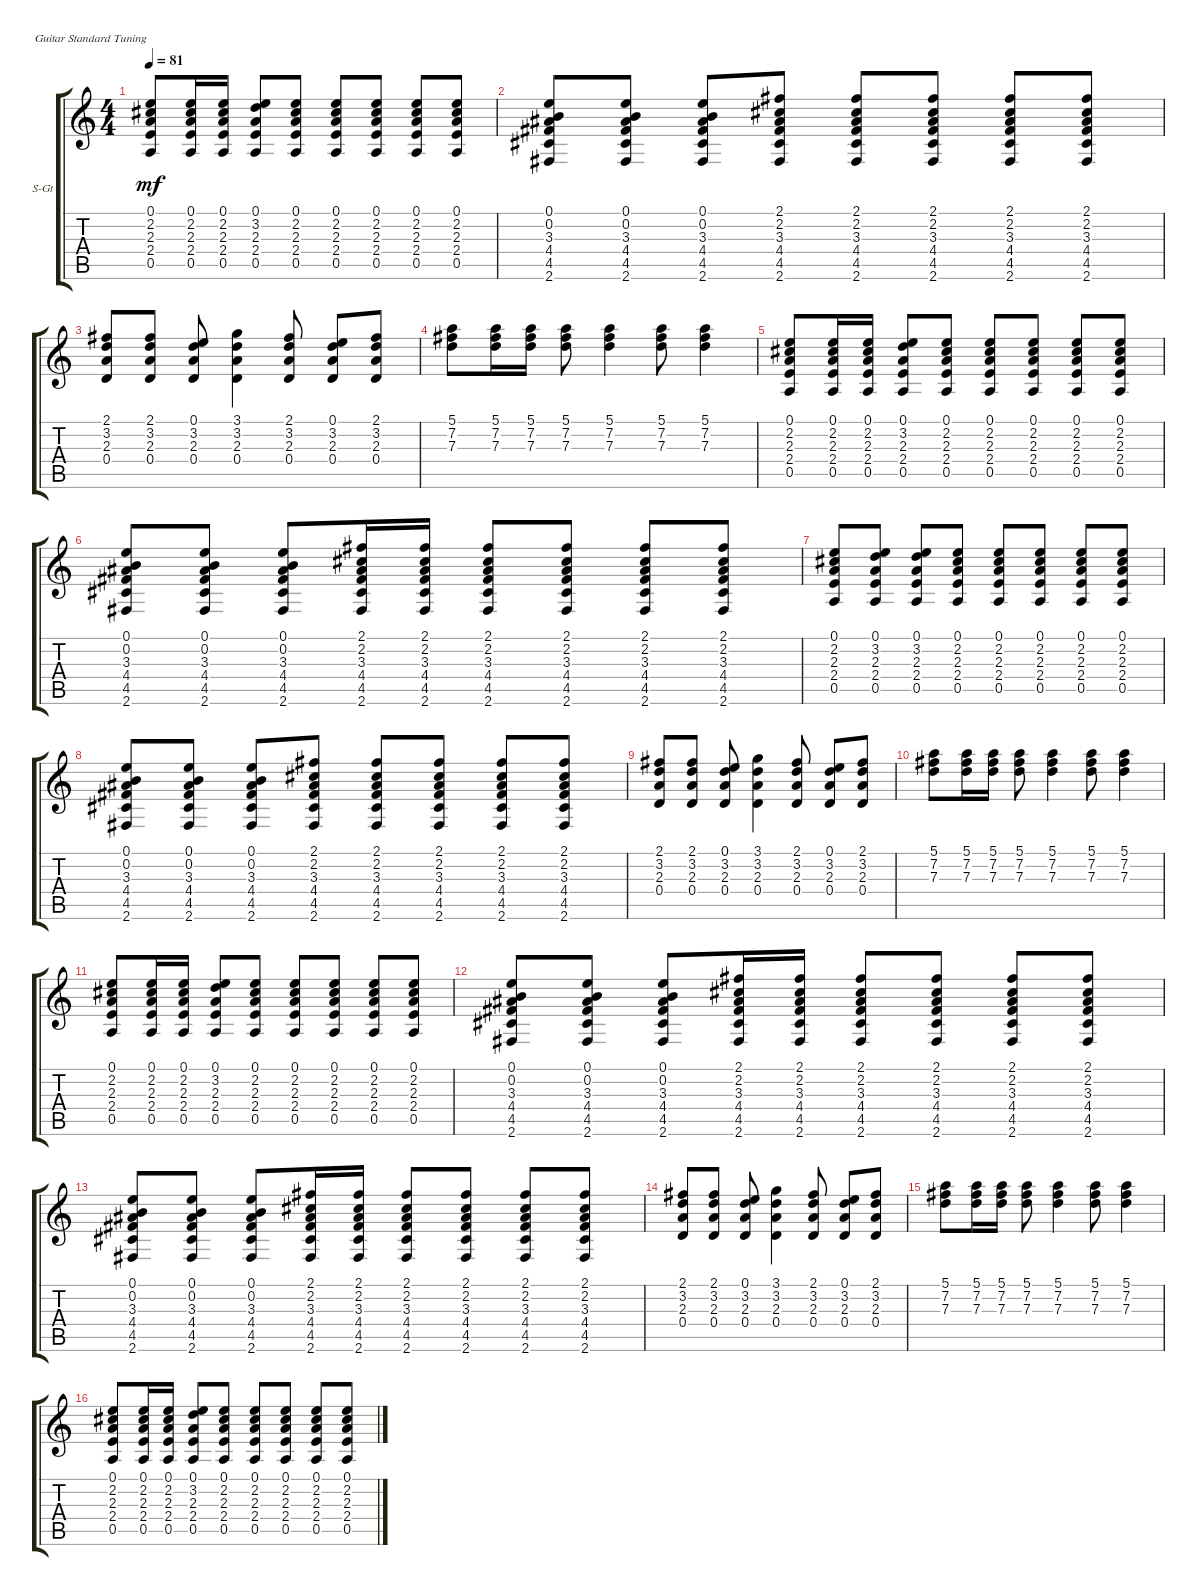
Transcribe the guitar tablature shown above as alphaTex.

\defaultSystemsLayout 4
\bracketExtendMode groupsimilarinstruments
\firstSystemTrackNameOrientation horizontal
\otherSystemsTrackNameOrientation horizontal
\track ("Guitar 1" "S-Gt") {instrument acousticguitarsteel}
\staff {score tabs}
\tuning (E4 B3 G3 D3 A2 E2)
\ts (4 4)
\tempo 81
\clef g2
\ks c
(0.5 2.4 2.3 2.2 0.1).8{dy mf} (0.5 2.4 2.3 2.2 0.1).16 (0.5 2.4 2.3 2.2 0.1).16 (0.5 2.4 2.3 3.2 0.1).8 (0.5 2.4 2.3 2.2 0.1).8 (0.5 2.4 2.3 2.2 0.1).8 (0.5 2.4 2.3 2.2 0.1).8 (0.5 2.4 2.3 2.2 0.1).8 (0.5 2.4 2.3 2.2 0.1).8 |
(2.6 4.5 3.3 4.4 0.2 0.1).8 (2.6 4.5 3.3 4.4 0.2 0.1).8 (2.6 4.5 3.3 4.4 0.2 0.1).8 (2.6 4.5 3.3 4.4 2.2 2.1).8 (2.6 4.5 3.3 4.4 2.2 2.1).8 (2.6 4.5 3.3 4.4 2.2 2.1).8 (2.6 4.5 3.3 4.4 2.2 2.1).8 (2.6 4.5 3.3 4.4 2.2 2.1).8 |
(0.4 2.1 3.2 2.3).8 (0.4 2.1 3.2 2.3).8 (0.4 0.1 3.2 2.3).8 (0.4 3.1 3.2 2.3).4 (0.4 2.1 3.2 2.3).8 (0.4 0.1 3.2 2.3).8 (0.4 2.1 3.2 2.3).8 |
(5.1 7.2 7.3).8 (5.1 7.2 7.3).16 (5.1 7.2 7.3).16 (5.1 7.2 7.3).8 (5.1 7.2 7.3).4 (5.1 7.2 7.3).8 (5.1 7.2 7.3).4 |
(0.5 2.4 2.3 2.2 0.1).8 (0.5 2.4 2.3 2.2 0.1).16 (0.5 2.4 2.3 2.2 0.1).16 (0.5 2.4 2.3 3.2 0.1).8 (0.5 2.4 2.3 2.2 0.1).8 (0.5 2.4 2.3 2.2 0.1).8 (0.5 2.4 2.3 2.2 0.1).8 (0.5 2.4 2.3 2.2 0.1).8 (0.5 2.4 2.3 2.2 0.1).8 |
(2.6 4.5 3.3 4.4 0.2 0.1).8 (2.6 4.5 3.3 4.4 0.2 0.1).8 (2.6 4.5 3.3 4.4 0.2 0.1).8 (2.6 4.5 3.3 4.4 2.2 2.1).16 (2.6 4.5 3.3 4.4 2.2 2.1).16 (2.6 4.5 3.3 4.4 2.2 2.1).8 (2.6 4.5 3.3 4.4 2.2 2.1).8 (2.6 4.5 3.3 4.4 2.2 2.1).8 (2.6 4.5 3.3 4.4 2.2 2.1).8 |
(0.5 2.4 2.3 2.2 0.1).8 (0.5 2.4 2.3 3.2 0.1).8 (0.5 2.4 2.3 3.2 0.1).8 (0.5 2.4 2.3 2.2 0.1).8 (0.5 2.4 2.3 2.2 0.1).8 (0.5 2.4 2.3 2.2 0.1).8 (0.5 2.4 2.3 2.2 0.1).8 (0.5 2.4 2.3 2.2 0.1).8 |
(2.6 4.5 3.3 4.4 0.2 0.1).8 (2.6 4.5 3.3 4.4 0.2 0.1).8 (2.6 4.5 3.3 4.4 0.2 0.1).8 (2.6 4.5 3.3 4.4 2.2 2.1).8 (2.6 4.5 3.3 4.4 2.2 2.1).8 (2.6 4.5 3.3 4.4 2.2 2.1).8 (2.6 4.5 3.3 4.4 2.2 2.1).8 (2.6 4.5 3.3 4.4 2.2 2.1).8 |
(0.4 2.1 3.2 2.3).8 (0.4 2.1 3.2 2.3).8 (0.4 0.1 3.2 2.3).8 (0.4 3.1 3.2 2.3).4 (0.4 2.1 3.2 2.3).8 (0.4 0.1 3.2 2.3).8 (0.4 2.1 3.2 2.3).8 |
(5.1 7.2 7.3).8 (5.1 7.2 7.3).16 (5.1 7.2 7.3).16 (5.1 7.2 7.3).8 (5.1 7.2 7.3).4 (5.1 7.2 7.3).8 (5.1 7.2 7.3).4 |
(0.5 2.4 2.3 2.2 0.1).8 (0.5 2.4 2.3 2.2 0.1).16 (0.5 2.4 2.3 2.2 0.1).16 (0.5 2.4 2.3 3.2 0.1).8 (0.5 2.4 2.3 2.2 0.1).8 (0.5 2.4 2.3 2.2 0.1).8 (0.5 2.4 2.3 2.2 0.1).8 (0.5 2.4 2.3 2.2 0.1).8 (0.5 2.4 2.3 2.2 0.1).8 |
(2.6 4.5 3.3 4.4 0.2 0.1).8 (2.6 4.5 3.3 4.4 0.2 0.1).8 (2.6 4.5 3.3 4.4 0.2 0.1).8 (2.6 4.5 3.3 4.4 2.2 2.1).16 (2.6 4.5 3.3 4.4 2.2 2.1).16 (2.6 4.5 3.3 4.4 2.2 2.1).8 (2.6 4.5 3.3 4.4 2.2 2.1).8 (2.6 4.5 3.3 4.4 2.2 2.1).8 (2.6 4.5 3.3 4.4 2.2 2.1).8 |
(2.6 4.5 3.3 4.4 0.2 0.1).8 (2.6 4.5 3.3 4.4 0.2 0.1).8 (2.6 4.5 3.3 4.4 0.2 0.1).8 (2.6 4.5 3.3 4.4 2.2 2.1).16 (2.6 4.5 3.3 4.4 2.2 2.1).16 (2.6 4.5 3.3 4.4 2.2 2.1).8 (2.6 4.5 3.3 4.4 2.2 2.1).8 (2.6 4.5 3.3 4.4 2.2 2.1).8 (2.6 4.5 3.3 4.4 2.2 2.1).8 |
(0.4 2.1 3.2 2.3).8 (0.4 2.1 3.2 2.3).8 (0.4 0.1 3.2 2.3).8 (0.4 3.1 3.2 2.3).4 (0.4 2.1 3.2 2.3).8 (0.4 0.1 3.2 2.3).8 (0.4 2.1 3.2 2.3).8 |
(5.1 7.2 7.3).8 (5.1 7.2 7.3).16 (5.1 7.2 7.3).16 (5.1 7.2 7.3).8 (5.1 7.2 7.3).4 (5.1 7.2 7.3).8 (5.1 7.2 7.3).4 |
(0.5 2.4 2.3 2.2 0.1).8 (0.5 2.4 2.3 2.2 0.1).16 (0.5 2.4 2.3 2.2 0.1).16 (0.5 2.4 2.3 3.2 0.1).8 (0.5 2.4 2.3 2.2 0.1).8 (0.5 2.4 2.3 2.2 0.1).8 (0.5 2.4 2.3 2.2 0.1).8 (0.5 2.4 2.3 2.2 0.1).8 (0.5 2.4 2.3 2.2 0.1).8
